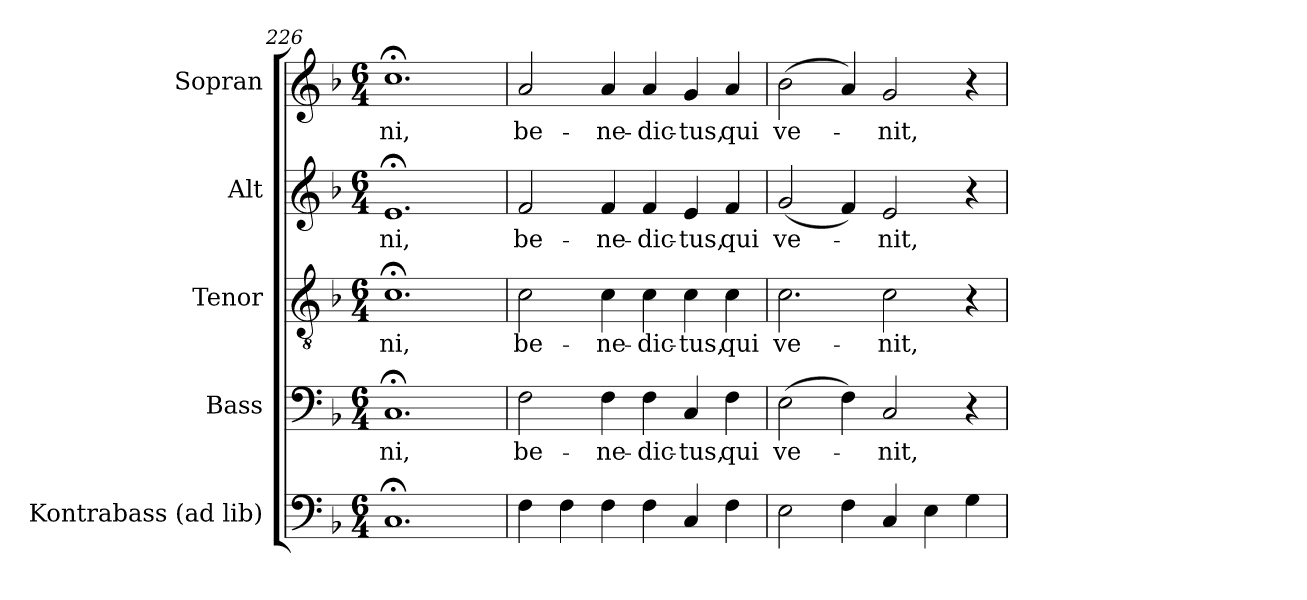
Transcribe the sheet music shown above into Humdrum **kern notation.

**kern	**kern	**text	**kern	**text	**kern	**text	**kern	**text
*part5	*part4	*part4	*part3	*part3	*part2	*part2	*part1	*part1
*staff5	*staff4	*staff4	*staff3	*staff3	*staff2	*staff2	*staff1	*staff1
*I"Kontrabass (ad lib)	*I"Bass	*	*I"Tenor	*	*I"Alt	*	*I"Sopran	*
*I'Kb.	*I'B.	*	*I'T.	*	*I'A.	*	*I'S.	*
*clefF4	*clefF4	*	*clefGv2	*	*clefG2	*	*clefG2	*
*ITrd7c12	*	*	*	*	*	*	*	*
*k[b-]	*k[b-]	*	*k[b-]	*	*k[b-]	*	*k[b-]	*
*F:	*F:	*	*F:	*	*F:	*	*F:	*
*M6/4	*M6/4	*	*M6/4	*	*M6/4	*	*M6/4	*
=226	=226	=226	=226	=226	=226	=226	=226	=226
!	!	!LO:LY:b	!	!LO:LY:b	!	!LO:LY:b	!	!LO:LY:b
1.CC;	1.C;<	-ni,	1.c;<	-ni,	1.e;<	-ni,	1.cc;<	-ni,
=227	=227	=227	=227	=227	=227	=227	=227	=227
!	!	!LO:LY:b	!	!LO:LY:b	!	!LO:LY:b	!	!LO:LY:b
4FF\	2F\	be-	2c\	be-	2f/	be-	2a/	be-
4FF\	.	.	.	.	.	.	.	.
!	!	!LO:LY:b	!	!LO:LY:b	!	!LO:LY:b	!	!LO:LY:b
4FF\	4F\	-ne-	4c\	-ne-	4f/	-ne-	4a/	-ne-
!	!	!LO:LY:b	!	!LO:LY:b	!	!LO:LY:b	!	!LO:LY:b
4FF\	4F\	-dic-	4c\	-dic-	4f/	-dic-	4a/	-dic-
!	!	!LO:LY:b	!	!LO:LY:b	!	!LO:LY:b	!	!LO:LY:b
4CC/	4C/	-tus,	4c\	-tus,	4e/	-tus,	4g/	-tus,
!	!	!LO:LY:b	!	!LO:LY:b	!	!LO:LY:b	!	!LO:LY:b
4FF\	4F\	qui	4c\	qui	4f/	qui	4a/	qui
=228	=228	=228	=228	=228	=228	=228	=228	=228
!	!	!LO:LY:b	!	!LO:LY:b	!	!LO:LY:b	!	!LO:LY:b
2EE\	(>2E\	ve-	2.c\	ve-	(<2g/	ve-	(>2b-\	ve-
4FF\	4F\)	.	.	.	4f/)	.	4a/)	.
!	!	!LO:LY:b	!	!LO:LY:b	!	!LO:LY:b	!	!LO:LY:b
4CC/	2C/	-nit,	2c\	-nit,	2e/	-nit,	2g/	-nit,
4EE\	.	.	.	.	.	.	.	.
4GG\	4r	.	4r	.	4r	.	4r	.
=	=	=	=	=	=	=	=	=
*-	*-	*-	*-	*-	*-	*-	*-	*-
